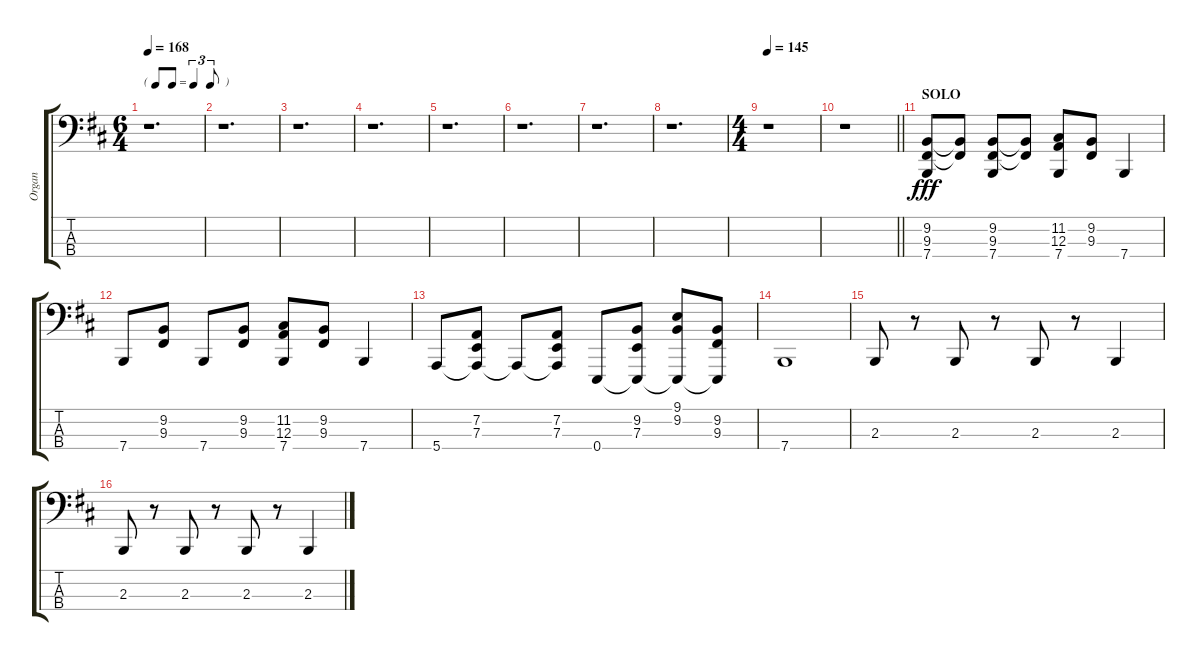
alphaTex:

\track ("Organ" "Organ") {instrument drawbarorgan}
\staff {score tabs}
\tuning (G2 D2 A1 E1) {hide}
\ts (6 4)
\tf triplet8th
\tempo 168
\clef f4
\ks d
r.1{d dy fff} |
r.1{d} |
r.1{d} |
r.1{d} |
r.1{d} |
r.1{d} |
r.1{d} |
r.1{d} |
\ts (4 4)
\tempo 145
r.1 |
\barLineRight lightlight
r.1 |
\section ("" "SOLO")
(9.2 9.3 7.4).8 (9.2{t} 9.3{t}).8 (9.2 9.3 7.4).8 (9.2{t} 9.3{t}).8 (11.2 12.3 7.4).8 (9.2 9.3).8 7.4.4 |
7.4.8 (9.2 9.3).8 7.4.8 (9.2 9.3).8 (11.2 12.3 7.4).8 (9.2 9.3).8 7.4.4 |
5.4.8 (7.2 7.3 5.4{t}).8 5.4{t}.8 (7.2 7.3 5.4{t}).8 0.4.8 (9.2 7.3 0.4{t}).8 (9.1 9.2 0.4{t}).8 (9.2 9.3 0.4{t}).8 |
7.4.1 |
2.3.8 r.8 2.3.8 r.8 2.3.8 r.8 2.3.4 |
2.3.8 r.8 2.3.8 r.8 2.3.8 r.8 2.3.4
